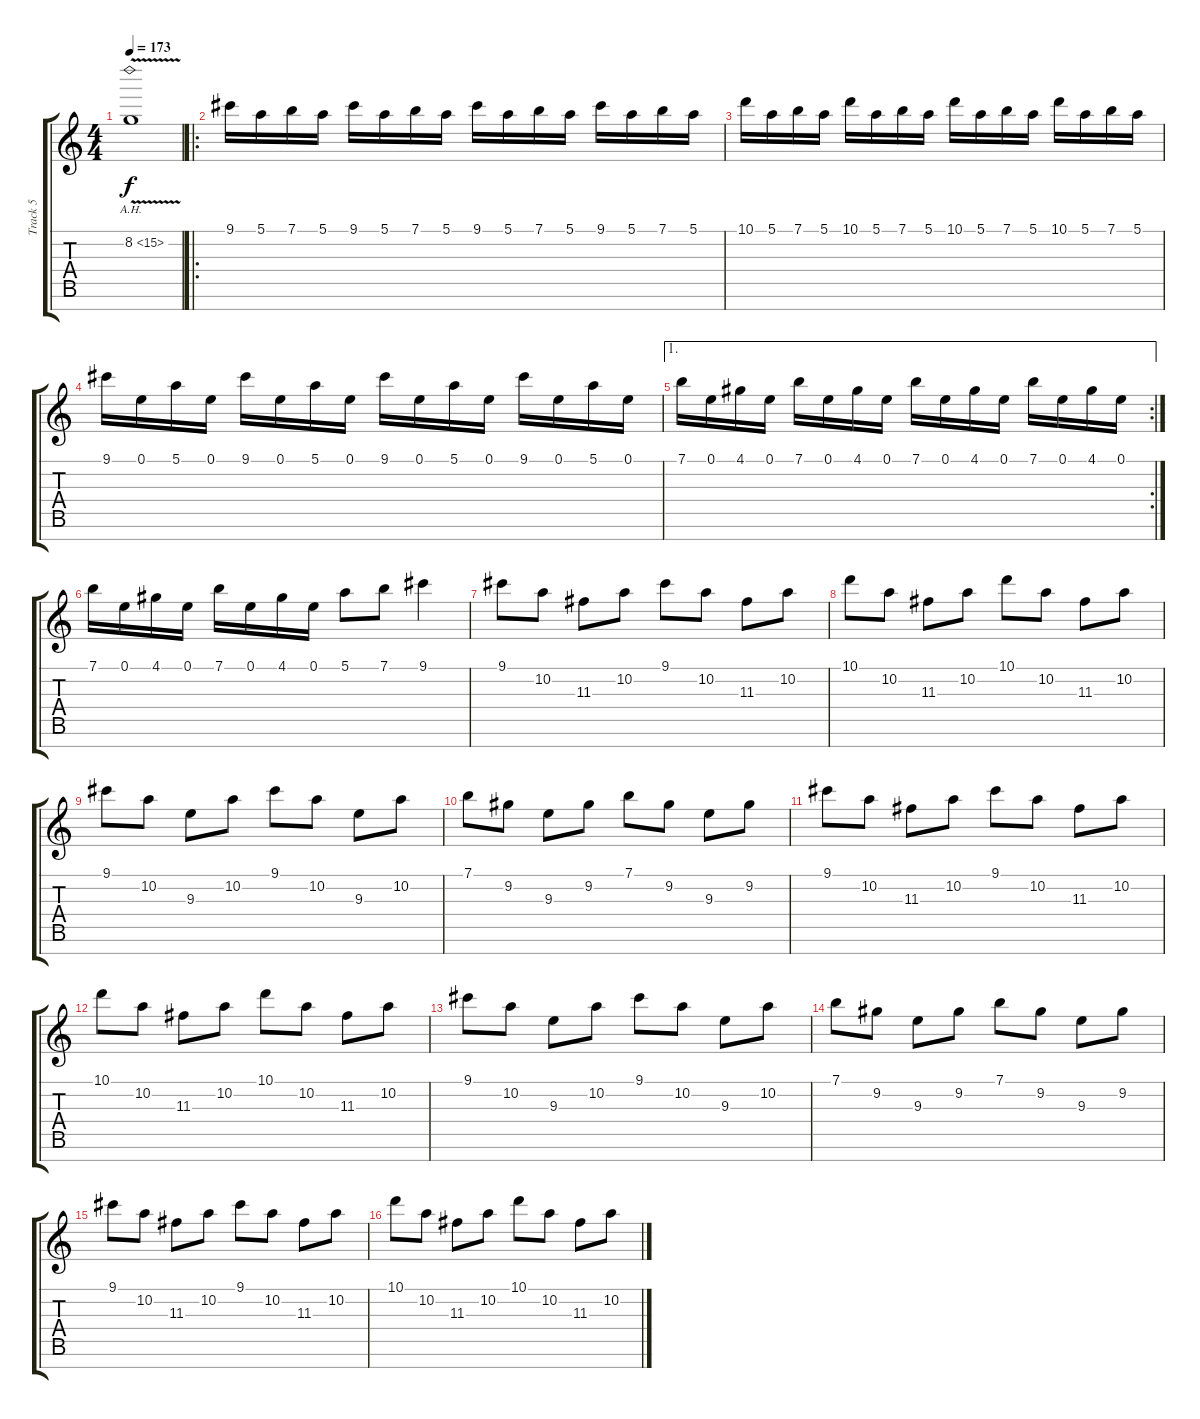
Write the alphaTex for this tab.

\track ("Track 5" "Track 5") {instrument distortionguitar}
\staff {score tabs}
\tuning (E4 B3 G3 D3 A2 E2 B1) {hide}
\ts (4 4)
\tempo 173
\clef g2
\ks c
8.2{ah 7 v}.1{dy f} |
\ro
9.1.16 5.1.16 7.1.16 5.1.16 9.1.16 5.1.16 7.1.16 5.1.16 9.1.16 5.1.16 7.1.16 5.1.16 9.1.16 5.1.16 7.1.16 5.1.16 |
10.1.16 5.1.16 7.1.16 5.1.16 10.1.16 5.1.16 7.1.16 5.1.16 10.1.16 5.1.16 7.1.16 5.1.16 10.1.16 5.1.16 7.1.16 5.1.16 |
9.1.16 0.1.16 5.1.16 0.1.16 9.1.16 0.1.16 5.1.16 0.1.16 9.1.16 0.1.16 5.1.16 0.1.16 9.1.16 0.1.16 5.1.16 0.1.16 |
\ae 1
\rc 2
7.1.16 0.1.16 4.1.16 0.1.16 7.1.16 0.1.16 4.1.16 0.1.16 7.1.16 0.1.16 4.1.16 0.1.16 7.1.16 0.1.16 4.1.16 0.1.16 |
7.1.16 0.1.16 4.1.16 0.1.16 7.1.16 0.1.16 4.1.16 0.1.16 5.1.8 7.1.8 9.1.4 |
9.1.8 10.2.8 11.3.8 10.2.8 9.1.8 10.2.8 11.3.8 10.2.8 |
10.1.8 10.2.8 11.3.8 10.2.8 10.1.8 10.2.8 11.3.8 10.2.8 |
9.1.8 10.2.8 9.3.8 10.2.8 9.1.8 10.2.8 9.3.8 10.2.8 |
7.1.8 9.2.8 9.3.8 9.2.8 7.1.8 9.2.8 9.3.8 9.2.8 |
9.1.8 10.2.8 11.3.8 10.2.8 9.1.8 10.2.8 11.3.8 10.2.8 |
10.1.8 10.2.8 11.3.8 10.2.8 10.1.8 10.2.8 11.3.8 10.2.8 |
9.1.8 10.2.8 9.3.8 10.2.8 9.1.8 10.2.8 9.3.8 10.2.8 |
7.1.8 9.2.8 9.3.8 9.2.8 7.1.8 9.2.8 9.3.8 9.2.8 |
9.1.8 10.2.8 11.3.8 10.2.8 9.1.8 10.2.8 11.3.8 10.2.8 |
10.1.8 10.2.8 11.3.8 10.2.8 10.1.8 10.2.8 11.3.8 10.2.8
